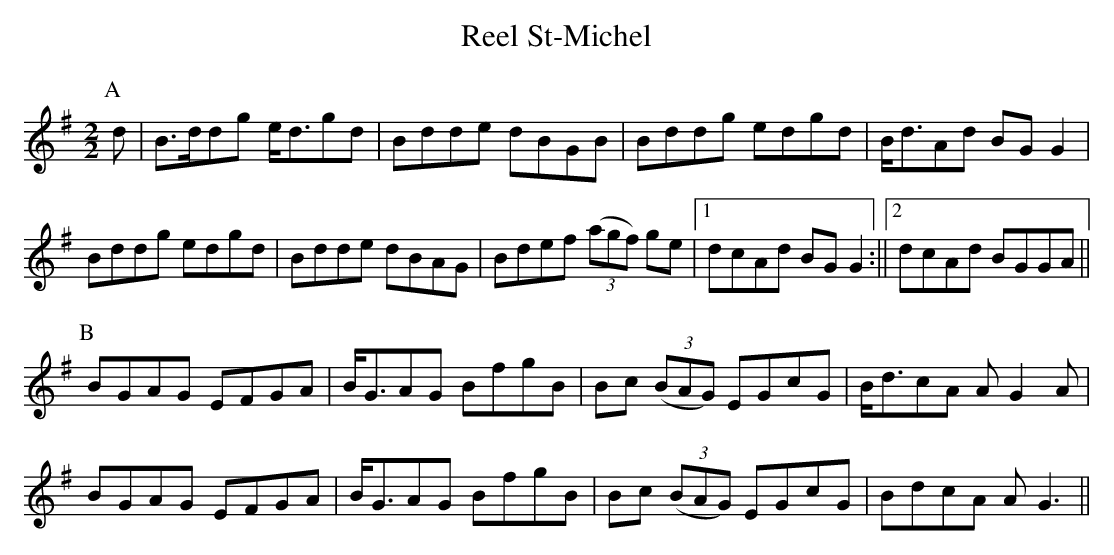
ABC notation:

X:1
T:Reel St-Michel
M: 2/2
L: 1/8
K: G
P:A
d|B>ddg e<dgd | Bdde dBGB | Bddg edgd | B<dAd BGG2 | !
Bddg edgd | Bdde dBAG |Bdef ((3agf) ge |1 dcAd BGG2:||2 dcAd BGGA||!
P:B
BGAG EFGA | B<GAG BfgB | Bc ((3BAG) EGcG | B<dcA AG2A|!
BGAG EFGA | B<GAG BfgB | Bc ((3BAG) EGcG | BdcA AG3||
